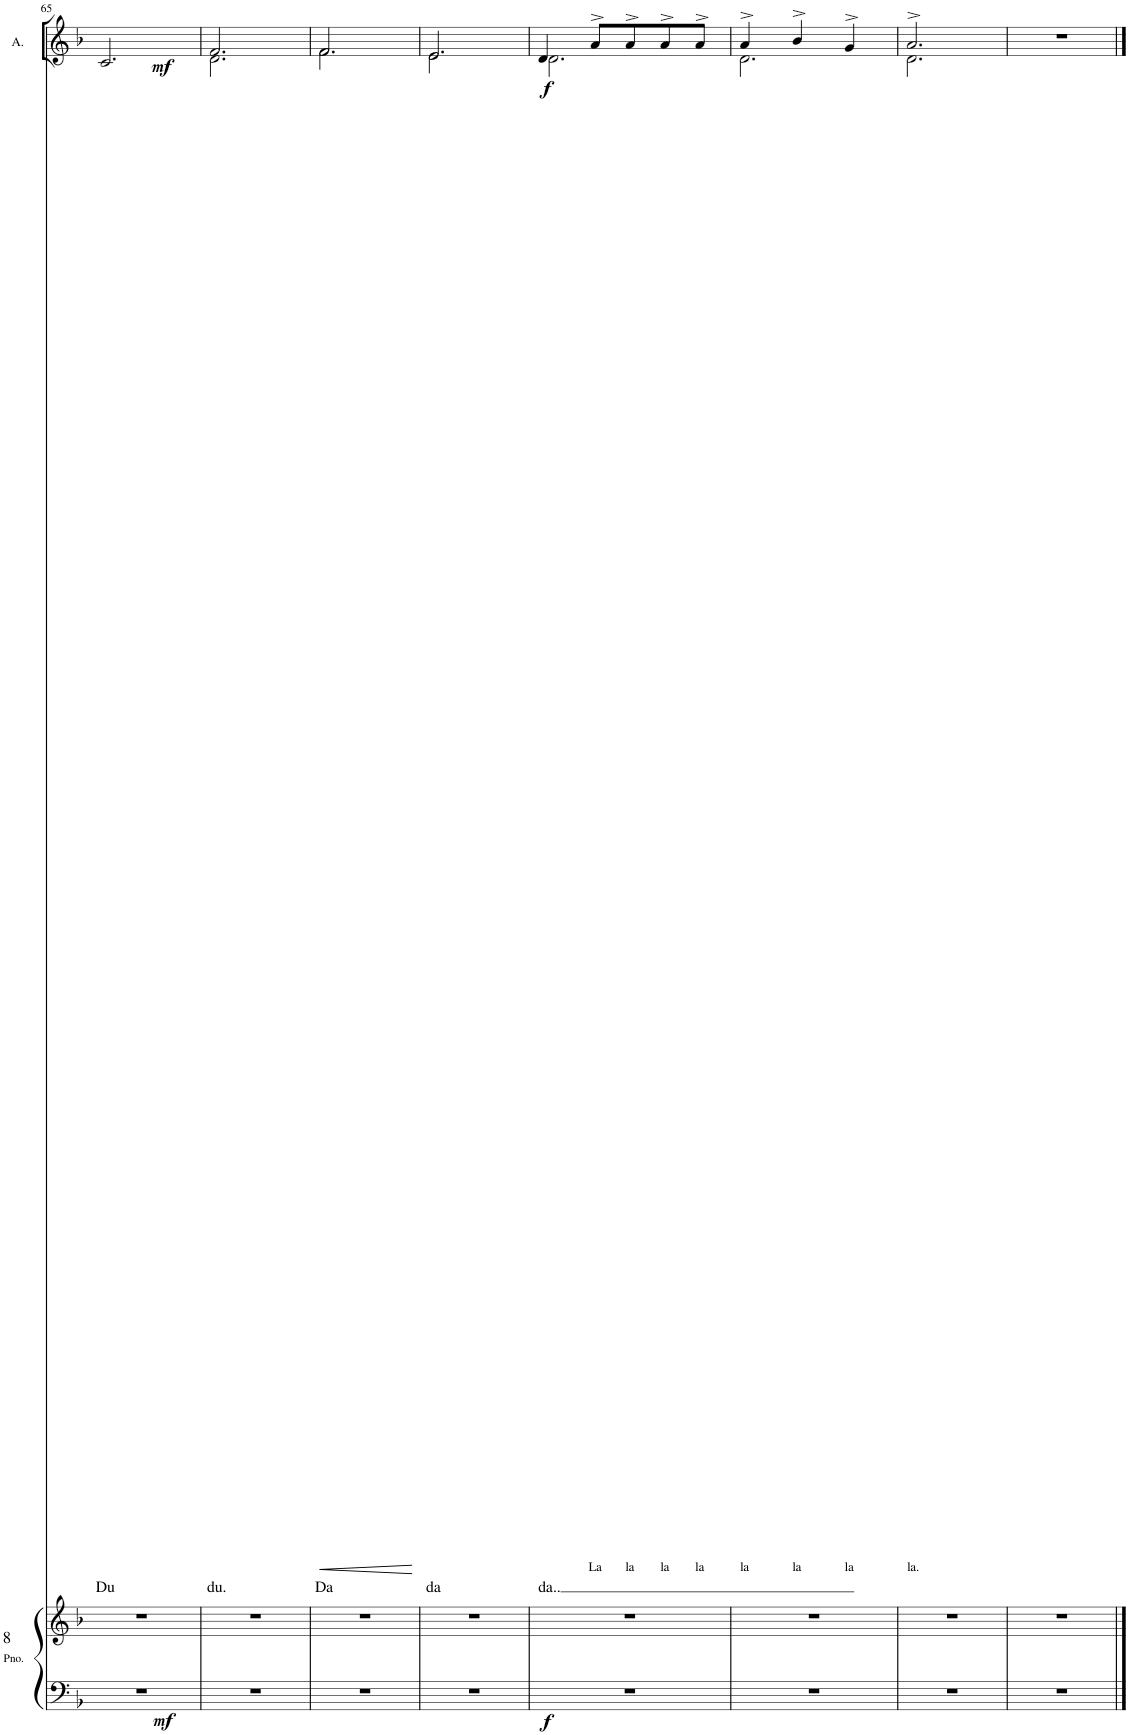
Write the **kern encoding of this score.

**kern	**text	**dynam
*part1	*part1	*part1
*staff1	*staff1	*staff1
*I"Alto	*	*
*I'A.	*	*
!!LO:PB:g=z
*clefG2	*	*
*k[b-]	*	*
*M3/4	*	*
=65	=65	=65
!	!LO:LY:b	!LO:DY:b
2.c/	Du	mf
=66	=66	=66
!	!LO:LY:b	!
*^	*	*
2.f/	2.d\	du.	.
=67	=67	=67	=67
!	!	!LO:LY:b	!LO:HP:b
2.f/	2.f\	Da	<
*v	*v	*	*
.	.	[
=68	=68	=68
!	!LO:LY:b	!
*^	*	*
2.e/	2.e\	da	.
=69	=69	=69	=69
!	!	!LO:LY:b	!LO:DY:b
4d/	2.d\	da..	f
!	!	!LO:LY:b	!
8a^/L	.	La	.
!	!	!LO:LY:b	!
8a^/	.	la	.
!	!	!LO:LY:b	!
8a^/	.	la	.
!	!	!LO:LY:b	!
8a^/J	.	la	.
=70	=70	=70	=70
!	!	!LO:LY:b	!
4a^/	2.d\	la	.
!	!	!LO:LY:b	!
4b-^/	.	la	.
!	!	!LO:LY:b	!
4g^/	.	la	.
=71	=71	=71	=71
!	!	!LO:LY:b	!
2.a^/	2.d\	la.	.
*v	*v	*	*
=72	=72	=72
2.r	.	.
==	==	==
*-	*-	*-
